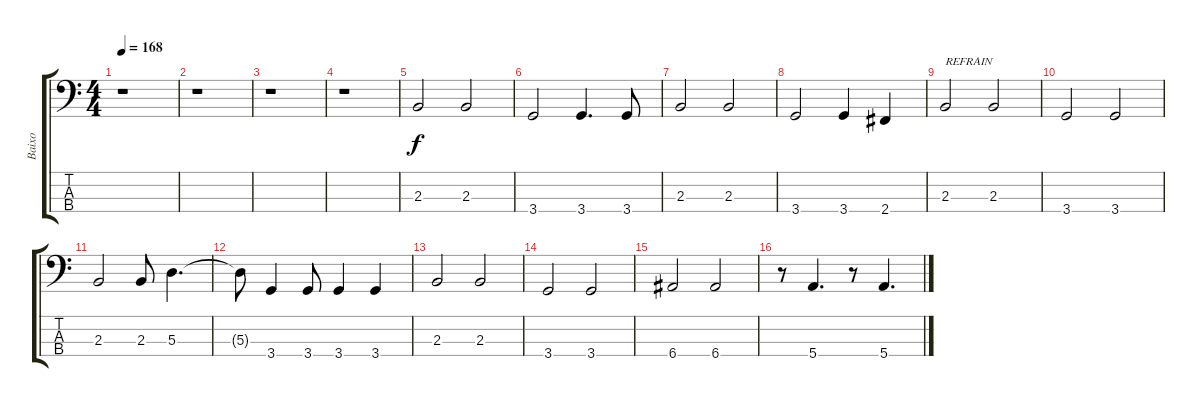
\track ("Baixo" "Baixo") {instrument acousticbass}
\staff {score tabs}
\tuning (G2 D2 A1 E1) {hide}
\ts (4 4)
\tempo 168
\clef f4
\ks c
r.1{dy f instrument acousticbass} |
r.1 |
r.1 |
r.1 |
2.3.2 2.3.2 |
3.4.2 3.4.4{d} 3.4.8 |
2.3.2 2.3.2 |
3.4.2 3.4.4 2.4.4 |
2.3.2{txt "REFRAIN"} 2.3.2 |
3.4.2 3.4.2 |
2.3.2 2.3.8 5.3.4{d} |
5.3{t}.8 3.4.4 3.4.8 3.4.4 3.4.4 |
2.3.2 2.3.2 |
3.4.2 3.4.2 |
6.4.2 6.4.2 |
r.8 5.4.4{d} r.8 5.4.4{d}
